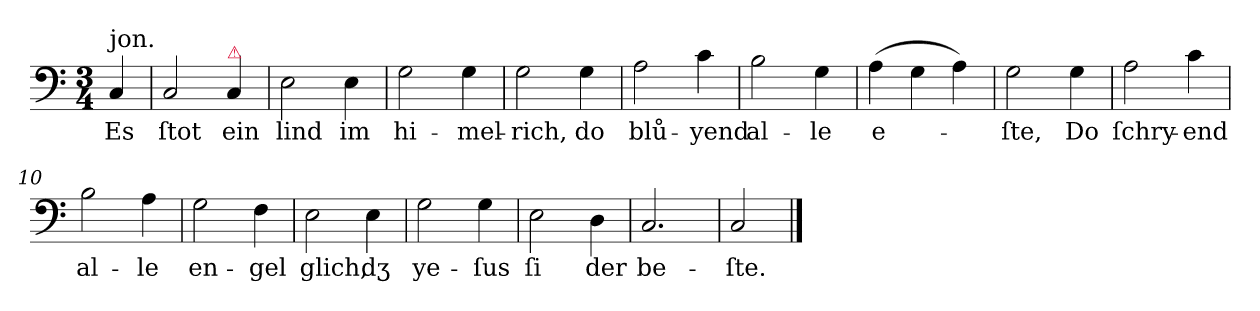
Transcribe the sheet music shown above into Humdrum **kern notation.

**kern	**text
*part1	*part1
*staff1	*staff1
*clefF4	*
*k[]	*
*C:ion	*
*M3/4	*
=	=
!LO:TX:a:t=jon.	!
4C	Es
=1	=1
2C	ſtot
!LO:TX:a:color=crimson:t=⚠	!
4C	ein
=2	=2
2E	lind
4E	im
=3	=3
2G	hi-
4G	-mel-
=4	=4
2G	-rich,
4G	do
=5	=5
2A	blů-
4c	-yend
=6	=6
2B	al-
4G	-le
=7	=7
(4A	e-
4G	.
4A)	.
=8	=8
2G	-ſte,
4G	Do
=9	=9
2A	ſchry-
4c	-end
=10	=10
2B	al-
4A	-le
=11	=11
2G	en-
4F	-gel
=12	=12
2E	glich,
4E	dʒ
=13	=13
2G	ye-
4G	-ſus
=14	=14
2E	ſi
4D	der
=15	=15
2.C	be-
=16	=16
2C	-ſte.
==	==
*-	*-
